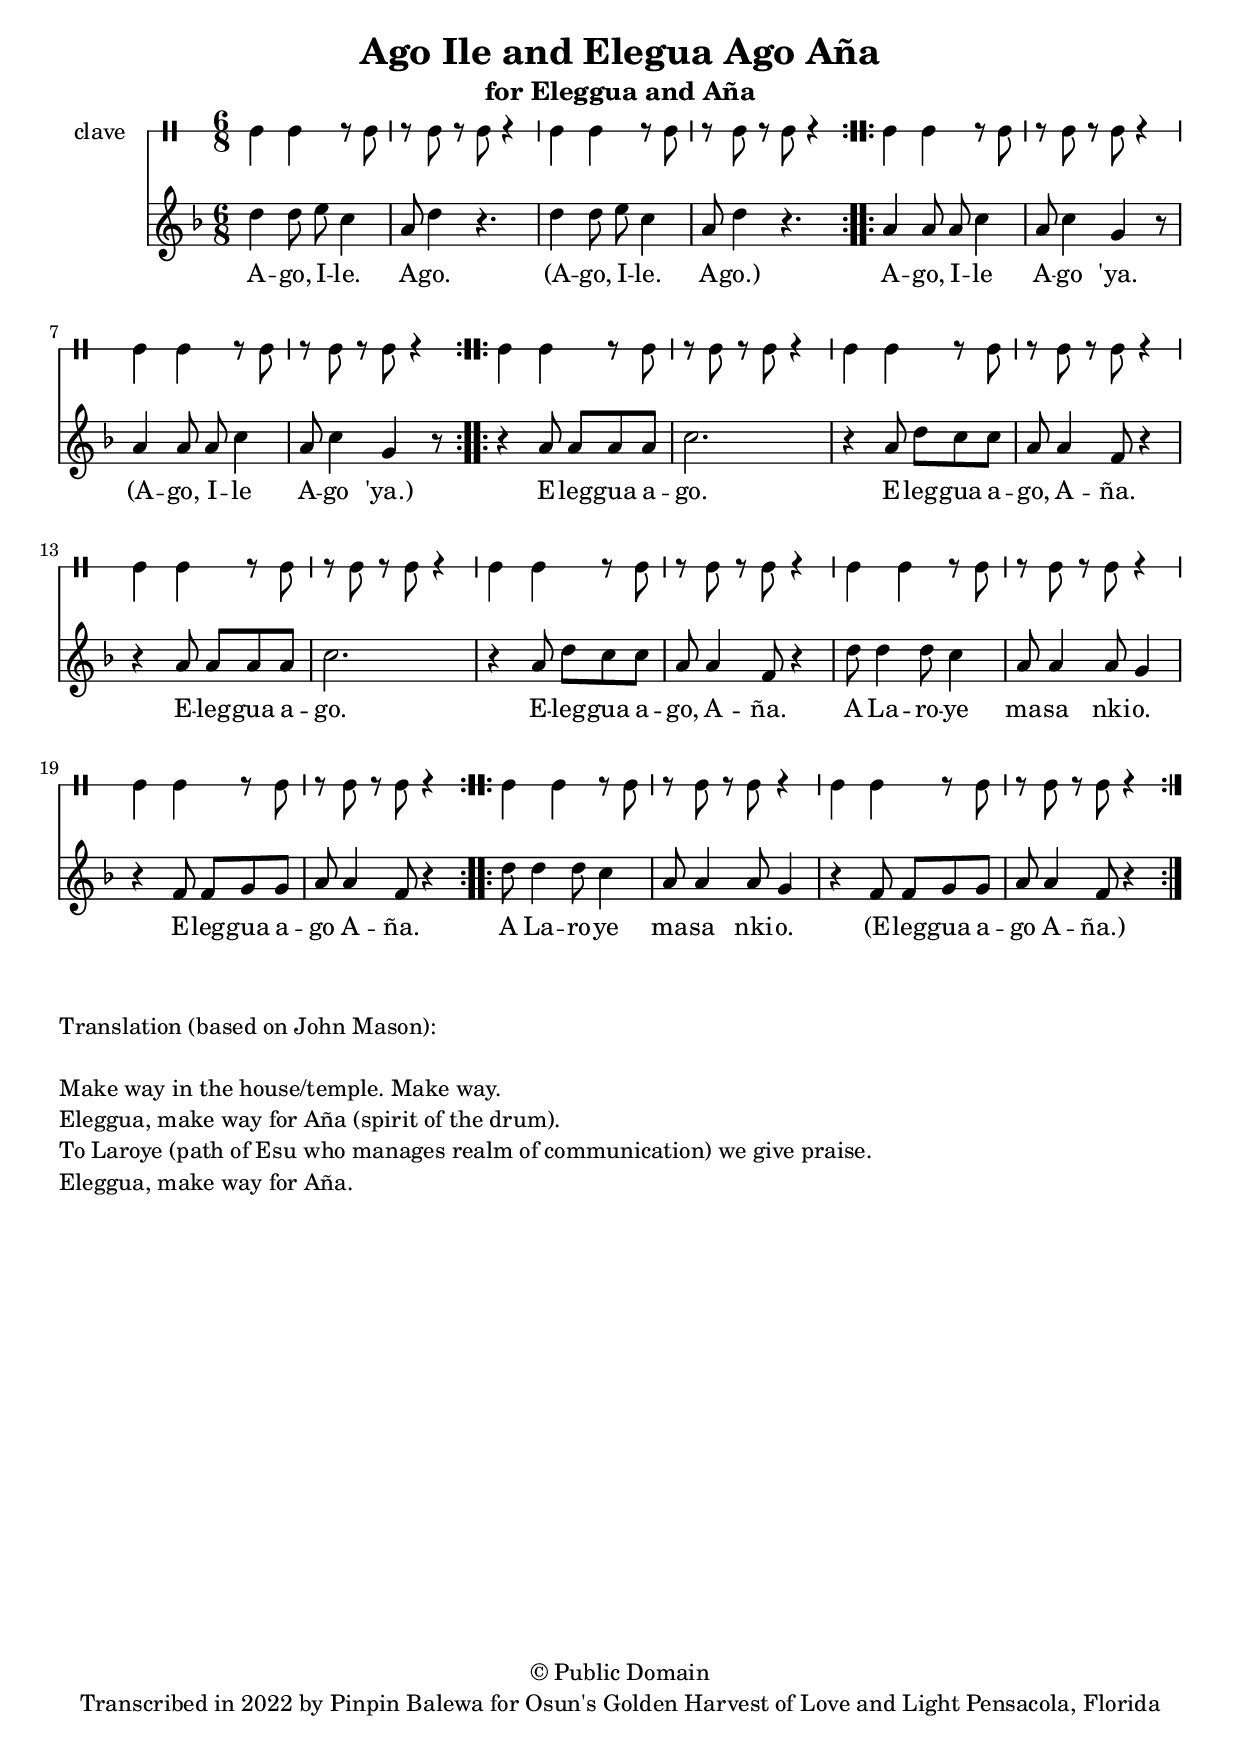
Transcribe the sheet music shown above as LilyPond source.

\version "2.18.2"

\header {
	title = "Ago Ile and Elegua Ago Aña"
	subtitle = "for Eleggua and Aña"
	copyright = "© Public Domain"
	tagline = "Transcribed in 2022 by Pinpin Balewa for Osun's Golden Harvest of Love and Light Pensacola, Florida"
}

melody = \relative c'' {
  \clef treble
  \key f \major
  \time 6/8
  \set Score.voltaSpannerDuration = #(ly:make-moment 4/4)
	\new Voice = "words" {

			\repeat volta 2 {
				d4 d8 e c4 | a8 d4 r4. | d4 d8 e c4 | a8 d4 r4. | % aeo ile aeo x2
			}
			\repeat volta 2 {
				a4 a8 a c4 | a8 c4 g r8 | a4 a8 a c4 | a8 c4 g r8 | % % aeo ile aeo 'ya
			}
			\repeat volta 2 {
				r4 a8 a a a | c2. | r4 a8 d c c | a a4 f8 r4 |
				r4 a8 a a a | c2. | r4 a8 d c c | a a4 f8 r4 |
				d'8 d4 d8 c4 | a8 a4 a8 g4 | r4 f8 f g g | a a4 f8 r4 |
			}
			\repeat volta 2 {
				d'8 d4 d8 c4 | a8 a4 a8 g4 | r4 f8 f g g | a a4 f8 r4 |
			}
		}
}

text =  \lyricmode {
	A -- go, I -- le. A -- go.
	(A -- go, I -- le. A -- go.)
	A -- go, I -- le A -- go 'ya.
	(A -- go, I -- le A -- go 'ya.)

	E -- leg -- gua a -- go. E -- leg -- gua a -- go, A -- ña.
	E -- leg -- gua a -- go. E -- leg -- gua a -- go, A -- ña.
	A La -- ro -- ye ma -- sa nki -- o. E -- leg -- gua a -- go A -- ña.
	A La -- ro -- ye ma -- sa nki -- o. (E -- leg -- gua a -- go A -- ña.)
}

clavebeat = \drummode {
	cl4 cl r8 cl8 | r8 cl r cl r4 |
	cl4 cl r8 cl8 | r8 cl r cl r4 |
	cl4 cl r8 cl8 | r8 cl r cl r4 |
	cl4 cl r8 cl8 | r8 cl r cl r4 |

	cl4 cl r8 cl8 | r8 cl r cl r4 |
	cl4 cl r8 cl8 | r8 cl r cl r4 |
	cl4 cl r8 cl8 | r8 cl r cl r4 |
	cl4 cl r8 cl8 | r8 cl r cl r4 |
	cl4 cl r8 cl8 | r8 cl r cl r4 |
	cl4 cl r8 cl8 | r8 cl r cl r4 |
	cl4 cl r8 cl8 | r8 cl r cl r4 |
	cl4 cl r8 cl8 | r8 cl r cl r4 |
}

\score {
  <<
  	\new DrumStaff \with {
  		drumStyleTable = #timbales-style
  		\override StaffSymbol.line-count = #1
  	}
  		<<
  		\set Staff.instrumentName = #"clave"
		\clavebeat
		>>
    \new Staff  {
    	\new Voice = "one" { \melody }
  	}

    \new Lyrics \lyricsto "words" \text
  >>
}

\markup {
    \column {
        \line { \null }
        \line { Translation (based on John Mason): }
        \line { \null }
        \line { Make way in the house/temple. Make way. }
        \line { Eleggua, make way for Aña (spirit of the drum). }
        \line { To Laroye (path of Esu who manages realm of communication) we give praise. }
        \line { Eleggua, make way for Aña. }
    }
}
